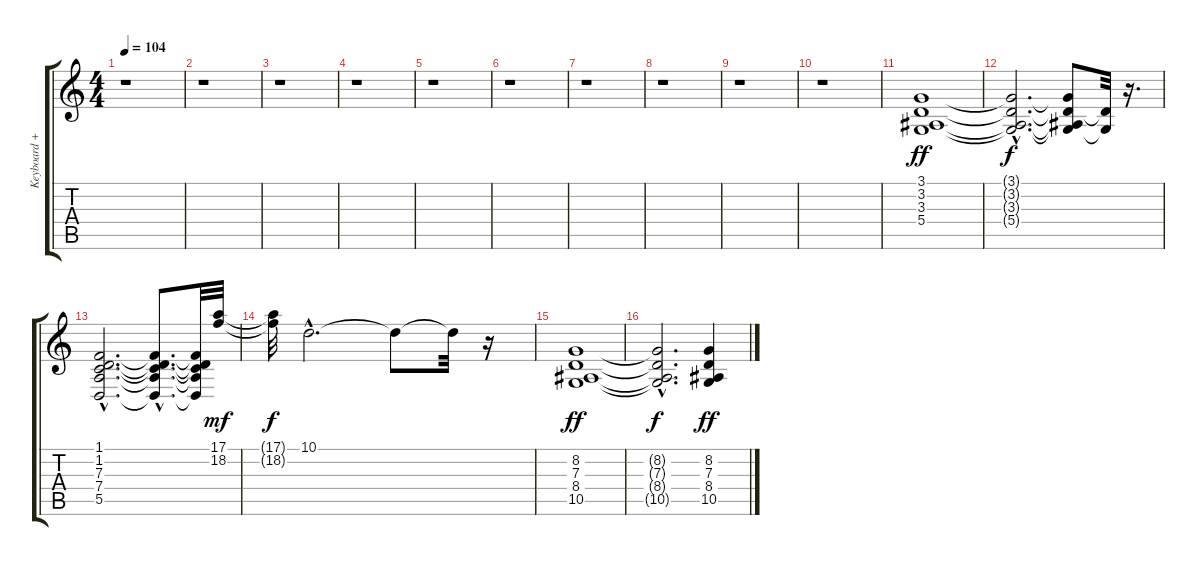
\track ("Keyboard + Koto (70-75)" "Keyboard +") {instrument electricpiano1}
\staff {score tabs}
\tuning (E4 B3 G3 D3 A2 E2) {hide}
\ts (4 4)
\tempo 104
\clef g2
\ks c
r.1{dy f} |
r.1 |
r.1 |
r.1 |
r.1 |
r.1 |
r.1 |
r.1 |
r.1 |
r.1 |
(3.1 3.2 3.3 5.4).1{dy ff} |
(3.1{hac t} 3.2{hac t} 3.3{hac t} 5.4{hac t}).2{d dy f} (3.1{t} 3.2{t} 3.3{t} 5.4{t}).8 (3.2{t} 5.4{t}).32 r.16{d} |
(1.1{hac} 1.2{hac} 7.3{hac} 7.4{hac} 5.5{hac}).2{d} (1.1{hac t} 1.2{hac t} 7.3{hac t} 7.4{hac t} 5.5{hac t}).8{d} (1.1{t} 1.2{t} 7.3{t} 7.4{t} 5.5{t}).32 (17.1 18.2).32{dy mf} |
(17.1{t} 18.2{t}).32{dy f} 10.1{hac}.2{d} 10.1{t}.8 10.1{t}.32 r.16 |
(8.2 7.3 8.4 10.5).1{dy ff} |
(8.2{hac t} 7.3{hac t} 8.4{hac t} 10.5{hac t}).2{d dy f} (8.2 7.3 8.4 10.5).4{dy ff}
